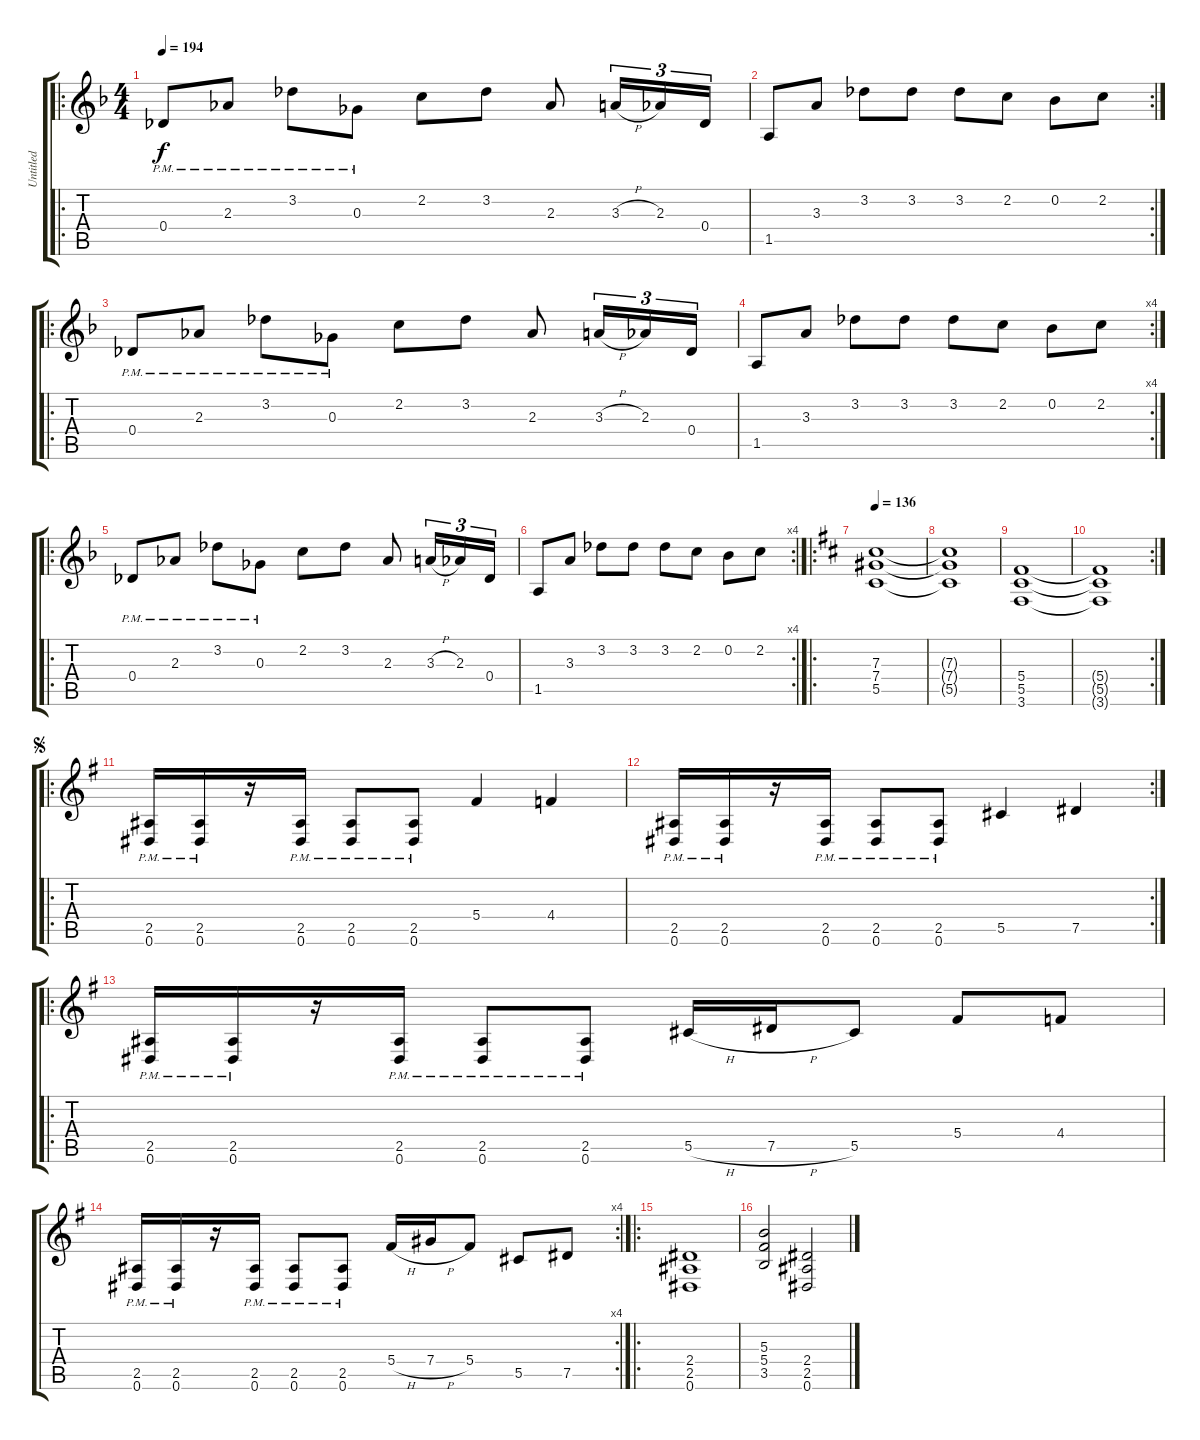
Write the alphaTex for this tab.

\track ("Untitled" "Untitled") {instrument distortionguitar}
\staff {score tabs}
\tuning (Eb4 Bb3 Gb3 Db3 Ab2 Eb2) {hide}
\ro
\ts (4 4)
\tempo 194
\clef g2
\ks f
0.4{pm}.8{dy f} 2.3{pm}.8 3.2{pm}.8 0.3{pm}.8 2.2.8 3.2.8 2.3.8 3.3{h}.16{tu (3 2)} 2.3.16{tu (3 2)} 0.4.16{tu (3 2)} |
\rc 2
1.5.8 3.3.8 3.2.8 3.2.8 3.2.8 2.2.8 0.2.8 2.2.8 |
\ro
0.4{pm}.8 2.3{pm}.8 3.2{pm}.8 0.3{pm}.8 2.2.8 3.2.8 2.3.8 3.3{h}.16{tu (3 2)} 2.3.16{tu (3 2)} 0.4.16{tu (3 2)} |
\rc 4
1.5.8 3.3.8 3.2.8 3.2.8 3.2.8 2.2.8 0.2.8 2.2.8 |
\ro
0.4{pm}.8 2.3{pm}.8 3.2{pm}.8 0.3{pm}.8 2.2.8 3.2.8 2.3.8 3.3{h}.16{tu (3 2)} 2.3.16{tu (3 2)} 0.4.16{tu (3 2)} |
\rc 4
1.5.8 3.3.8 3.2.8 3.2.8 3.2.8 2.2.8 0.2.8 2.2.8 |
\ro
\tempo 136
\ks d
(7.3 7.4 5.5).1 |
(7.3{t} 7.4{t} 5.5{t}).1 |
(5.4 5.5 3.6).1 |
\rc 2
(5.4{t} 5.5{t} 3.6{t}).1 |
\ro
\jump segno
\ks g
(2.5{pm} 0.6{pm}).16 (2.5{pm} 0.6{pm}).16 r.16 (2.5{pm} 0.6{pm}).16 (2.5{pm} 0.6{pm}).8 (2.5{pm} 0.6{pm}).8 5.4.4 4.4.4 |
\rc 2
(2.5{pm} 0.6{pm}).16 (2.5{pm} 0.6{pm}).16 r.16 (2.5{pm} 0.6{pm}).16 (2.5{pm} 0.6{pm}).8 (2.5{pm} 0.6{pm}).8 5.5.4 7.5.4 |
\ro
(2.5{pm} 0.6{pm}).16 (2.5{pm} 0.6{pm}).16 r.16 (2.5{pm} 0.6{pm}).16 (2.5{pm} 0.6{pm}).8 (2.5{pm} 0.6{pm}).8 5.5{h}.16 7.5{h}.16 5.5.8 5.4.8 4.4.8 |
\rc 4
(2.5{pm} 0.6{pm}).16 (2.5{pm} 0.6{pm}).16 r.16 (2.5{pm} 0.6{pm}).16 (2.5{pm} 0.6{pm}).8 (2.5{pm} 0.6{pm}).8 5.4{h}.16 7.4{h}.16 5.4.8 5.5.8 7.5.8 |
\ro
(2.4 2.5 0.6).1 |
(5.3 5.4 3.5).2 (2.4 2.5 0.6).2
